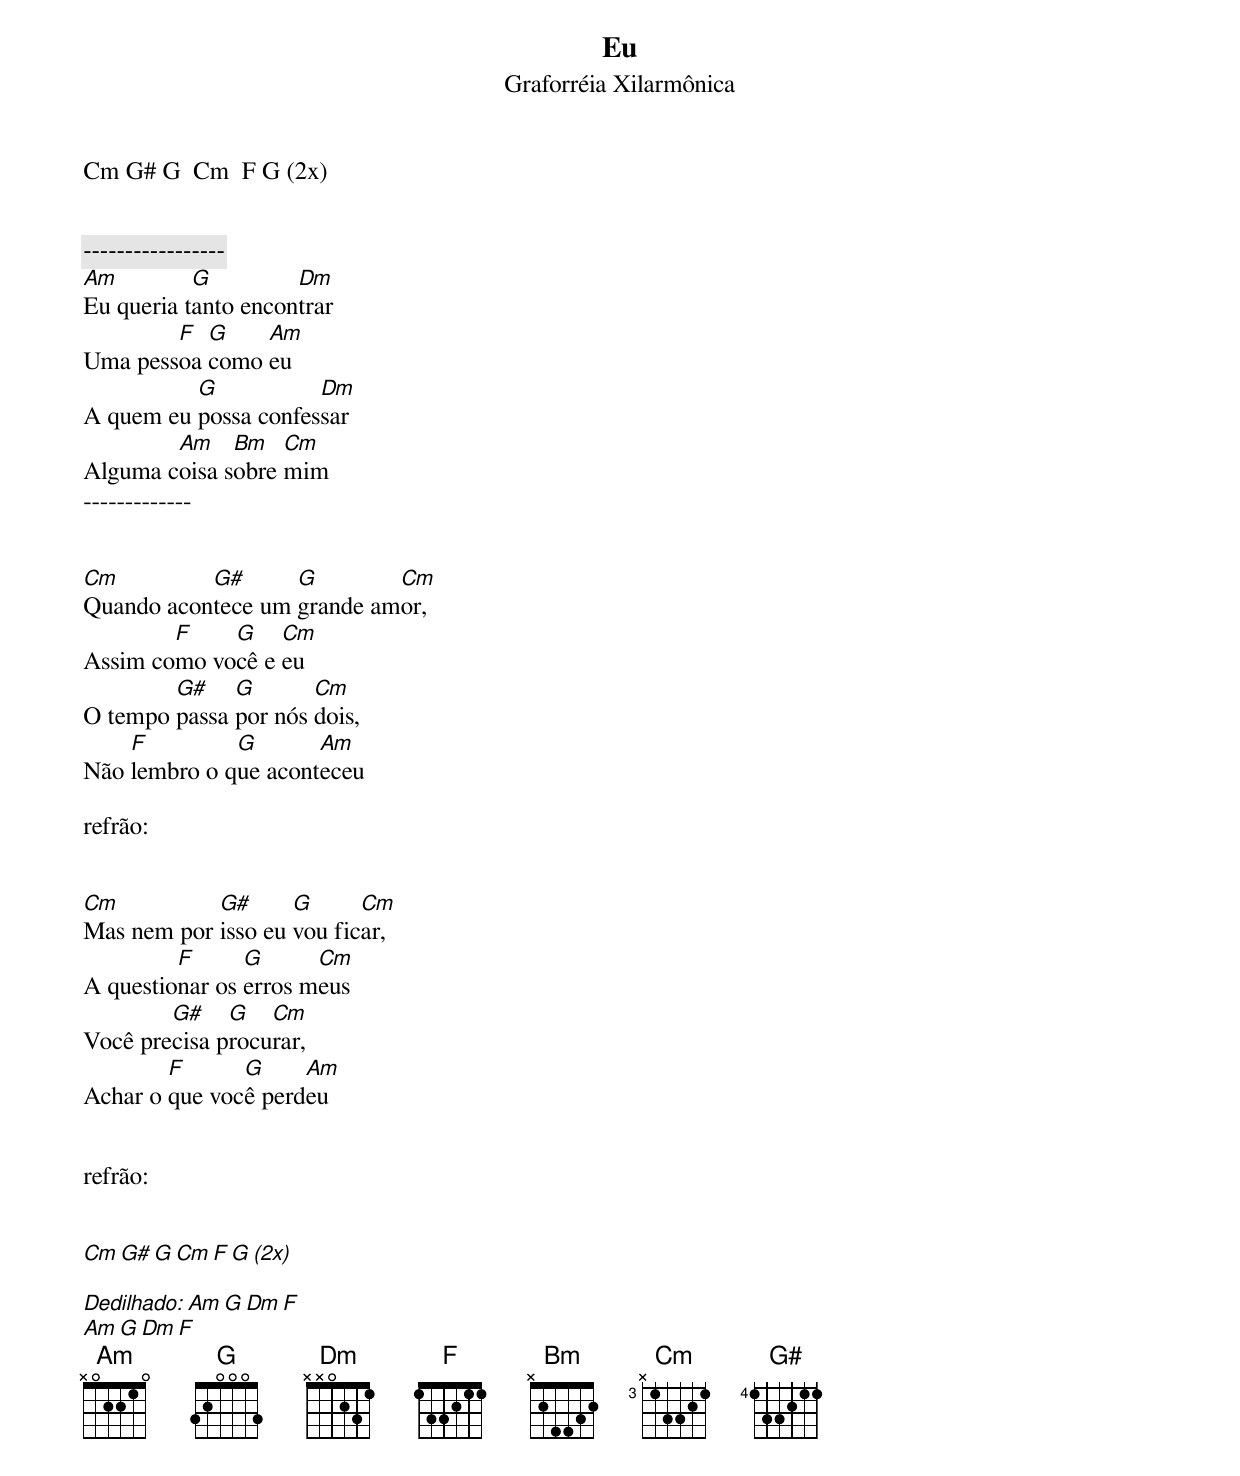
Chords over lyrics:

Eu
Graforréia Xilarmônica

Cm G# G  Cm  F G (2x)


-----------------
Am         G         Dm
Eu queria tanto encontrar
        F  G    Am
Uma pessoa como eu
          G           Dm
A quem eu possa confessar
        Am    Bm   Cm
Alguma coisa sobre mim
-------------


Cm         G#      G        Cm
Quando acontece um grande amor,
        F    G    Cm
Assim como você e eu
        G#    G       Cm
O tempo passa por nós dois,
    F         G       Am
Não lembro o que aconteceu

refrão:


Cm          G#      G      Cm
Mas nem por isso eu vou ficar,
         F      G      Cm
A questionar os erros meus
        G#    G   Cm
Você precisa procurar,
        F      G     Am
Achar o que você perdeu


refrão:


Cm G# G  Cm  F G (2x)

Dedilhado:  Am  G  Dm  F
            Am  G  Dm  F
